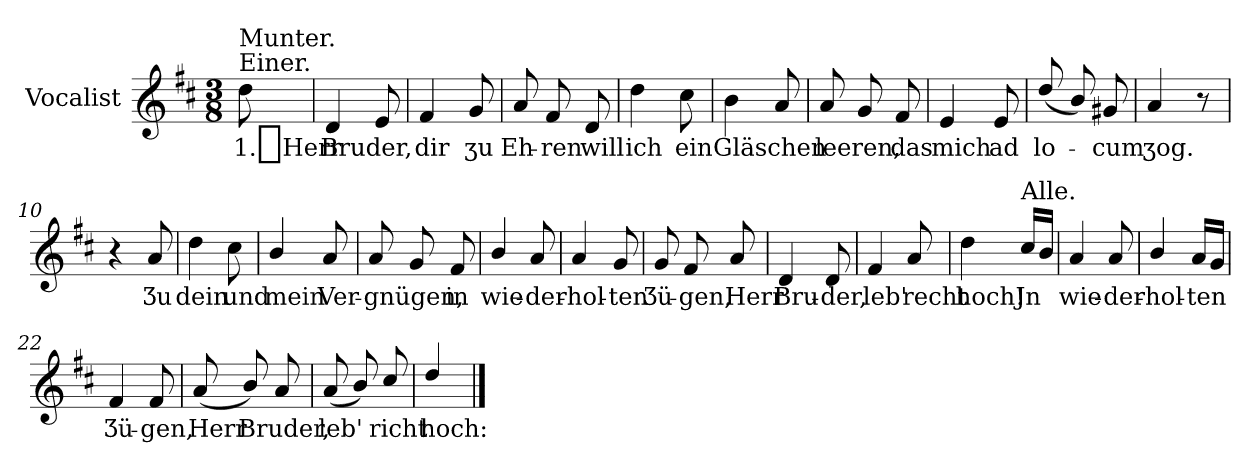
**kern	**text
*part1	*part1
*staff1	*staff1
*I"Vocalist	*
*clefG2	*
*k[f#c#]	*
*D:	*
*M3/8	*
=	=
!LO:TX:a:t=Einer.	!
!LO:TX:a:t=Munter.	!
8dd	1._Herr
=1	=1
4d	Bruder,
8e	.
=2	=2
4f#	dir
8g	ʒu
=3	=3
8a	Eh-
8f#	-ren
8d	will
=4	=4
4dd	ich
8cc#	ein
=5	=5
4b	Gläschen
8a	.
=6	=6
8a	leeren,
8g	.
8f#	das
=7	=7
4e	mich
8e	ad
=8	=8
(>8dd/	lo-
8b/)	.
8g#X	-cum
=9	=9
4a	ʒog.
8r	.
=10	=10
4r	.
8a	Ʒu
=11	=11
4dd	dein
8cc#	und
=12	=12
4b/	mein
8a	Ver-
=13	=13
8a	-gnügen,
8g	.
8f#	in
=14	=14
4b/	wie-
8a	-der-
=15	=15
4a	-hol-
8g	-ten
=16	=16
8g	Ʒü-
8f#	-gen,
8a	Herr
=17	=17
4d	Bru-
8d	-der,
=18	=18
4f#	leb'
8a	recht
=19	=19
4dd	hoch!
!LO:TX:a:t=Alle.	!
16cc#/LL	Jn
16bJJ	.
=20	=20
4a	wie-
8a	-der-
=21	=21
4b/	-hol-
16aLL	-ten
16gJJ	.
=22	=22
4f#	Ʒü-
8f#	-gen,
=23	=23
(>8a/	Herr
8b/)	Bruder,
8a	.
=24	=24
(>8a	leb'
8b/)	.
8cc#/	richt
=25	=25
4dd/	hoch:
==	==
*-	*-
